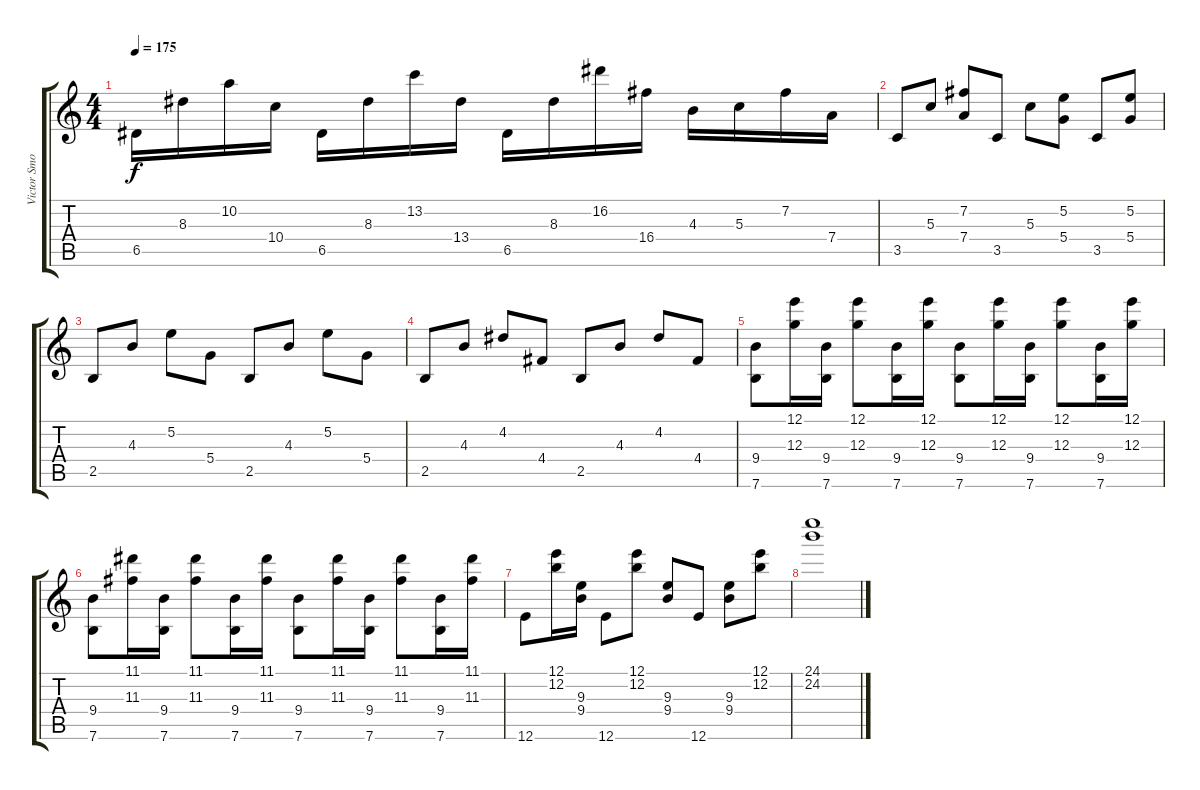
\track ("Victor Smolski" "Victor Smo") {instrument distortionguitar}
\staff {score tabs}
\tuning (E4 B3 G3 D3 A2 E2) {hide}
\ts (4 4)
\tempo 175
\clef g2
\ks c
6.5.16{dy f} 8.3.16 10.2.16 10.4.16 6.5.16 8.3.16 13.2.16 13.4.16 6.5.16 8.3.16 16.2.16 16.4.16 4.3.16 5.3.16 7.2.16 7.4.16 |
3.5.8 5.3.8 (7.2 7.4).8 3.5.8 5.3.8 (5.2 5.4).8 3.5.8 (5.2 5.4).8 |
2.5.8 4.3.8 5.2.8 5.4.8 2.5.8 4.3.8 5.2.8 5.4.8 |
2.5.8 4.3.8 4.2.8 4.4.8 2.5.8 4.3.8 4.2.8 4.4.8 |
(9.4 7.6).8 (12.1 12.3).16 (9.4 7.6).16 (12.1 12.3).8 (9.4 7.6).16 (12.1 12.3).16 (9.4 7.6).8 (12.1 12.3).16 (9.4 7.6).16 (12.1 12.3).8 (9.4 7.6).16 (12.1 12.3).16 |
(9.4 7.6).8 (11.1 11.3).16 (9.4 7.6).16 (11.1 11.3).8 (9.4 7.6).16 (11.1 11.3).16 (9.4 7.6).8 (11.1 11.3).16 (9.4 7.6).16 (11.1 11.3).8 (9.4 7.6).16 (11.1 11.3).16 |
12.6.8 (12.1 12.2).16 (9.3 9.4).16 12.6.8 (12.1 12.2).8 (9.3 9.4).8 12.6.8 (9.3 9.4).8 (12.1 12.2).8 |
(24.1 24.2).1
